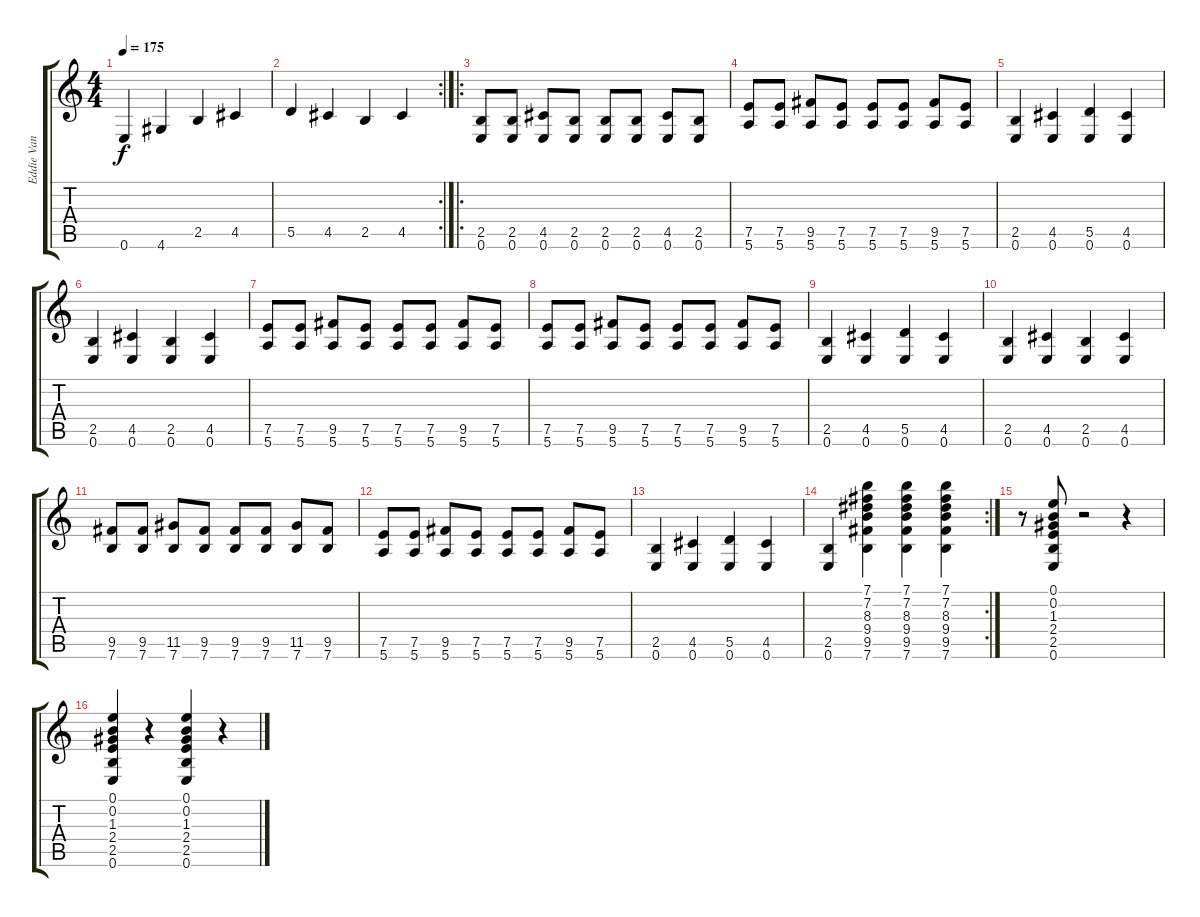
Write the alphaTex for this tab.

\track ("Eddie Van Halen" "Eddie Van ") {instrument acousticguitarsteel}
\staff {score tabs}
\tuning (E4 B3 G3 D3 A2 E2) {hide}
\ts (4 4)
\tempo 175
\clef g2
\ks c
0.6.4{dy f instrument acousticguitarsteel} 4.6.4 2.5.4 4.5.4 |
\rc 2
5.5.4 4.5.4 2.5.4 4.5.4 |
\ro
(2.5 0.6).8 (2.5 0.6).8 (4.5 0.6).8 (2.5 0.6).8 (2.5 0.6).8 (2.5 0.6).8 (4.5 0.6).8 (2.5 0.6).8 |
(7.5 5.6).8 (7.5 5.6).8 (9.5 5.6).8 (7.5 5.6).8 (7.5 5.6).8 (7.5 5.6).8 (9.5 5.6).8 (7.5 5.6).8 |
(2.5 0.6).4 (4.5 0.6).4 (5.5 0.6).4 (4.5 0.6).4 |
(2.5 0.6).4 (4.5 0.6).4 (2.5 0.6).4 (4.5 0.6).4 |
(7.5 5.6).8 (7.5 5.6).8 (9.5 5.6).8 (7.5 5.6).8 (7.5 5.6).8 (7.5 5.6).8 (9.5 5.6).8 (7.5 5.6).8 |
(7.5 5.6).8 (7.5 5.6).8 (9.5 5.6).8 (7.5 5.6).8 (7.5 5.6).8 (7.5 5.6).8 (9.5 5.6).8 (7.5 5.6).8 |
(2.5 0.6).4 (4.5 0.6).4 (5.5 0.6).4 (4.5 0.6).4 |
(2.5 0.6).4 (4.5 0.6).4 (2.5 0.6).4 (4.5 0.6).4 |
(9.5 7.6).8 (9.5 7.6).8 (11.5 7.6).8 (9.5 7.6).8 (9.5 7.6).8 (9.5 7.6).8 (11.5 7.6).8 (9.5 7.6).8 |
(7.5 5.6).8 (7.5 5.6).8 (9.5 5.6).8 (7.5 5.6).8 (7.5 5.6).8 (7.5 5.6).8 (9.5 5.6).8 (7.5 5.6).8 |
(2.5 0.6).4 (4.5 0.6).4 (5.5 0.6).4 (4.5 0.6).4 |
\rc 2
(2.5 0.6).4 (7.1 7.2 8.3 9.4 9.5 7.6).4 (7.1 7.2 8.3 9.4 9.5 7.6).4 (7.1 7.2 8.3 9.4 9.5 7.6).4 |
r.8 (0.1 0.2 1.3 2.4 2.5 0.6).8 r.2 r.4 |
(0.1 0.2 1.3 2.4 2.5 0.6).4 r.4 (0.1 0.2 1.3 2.4 2.5 0.6).4 r.4
